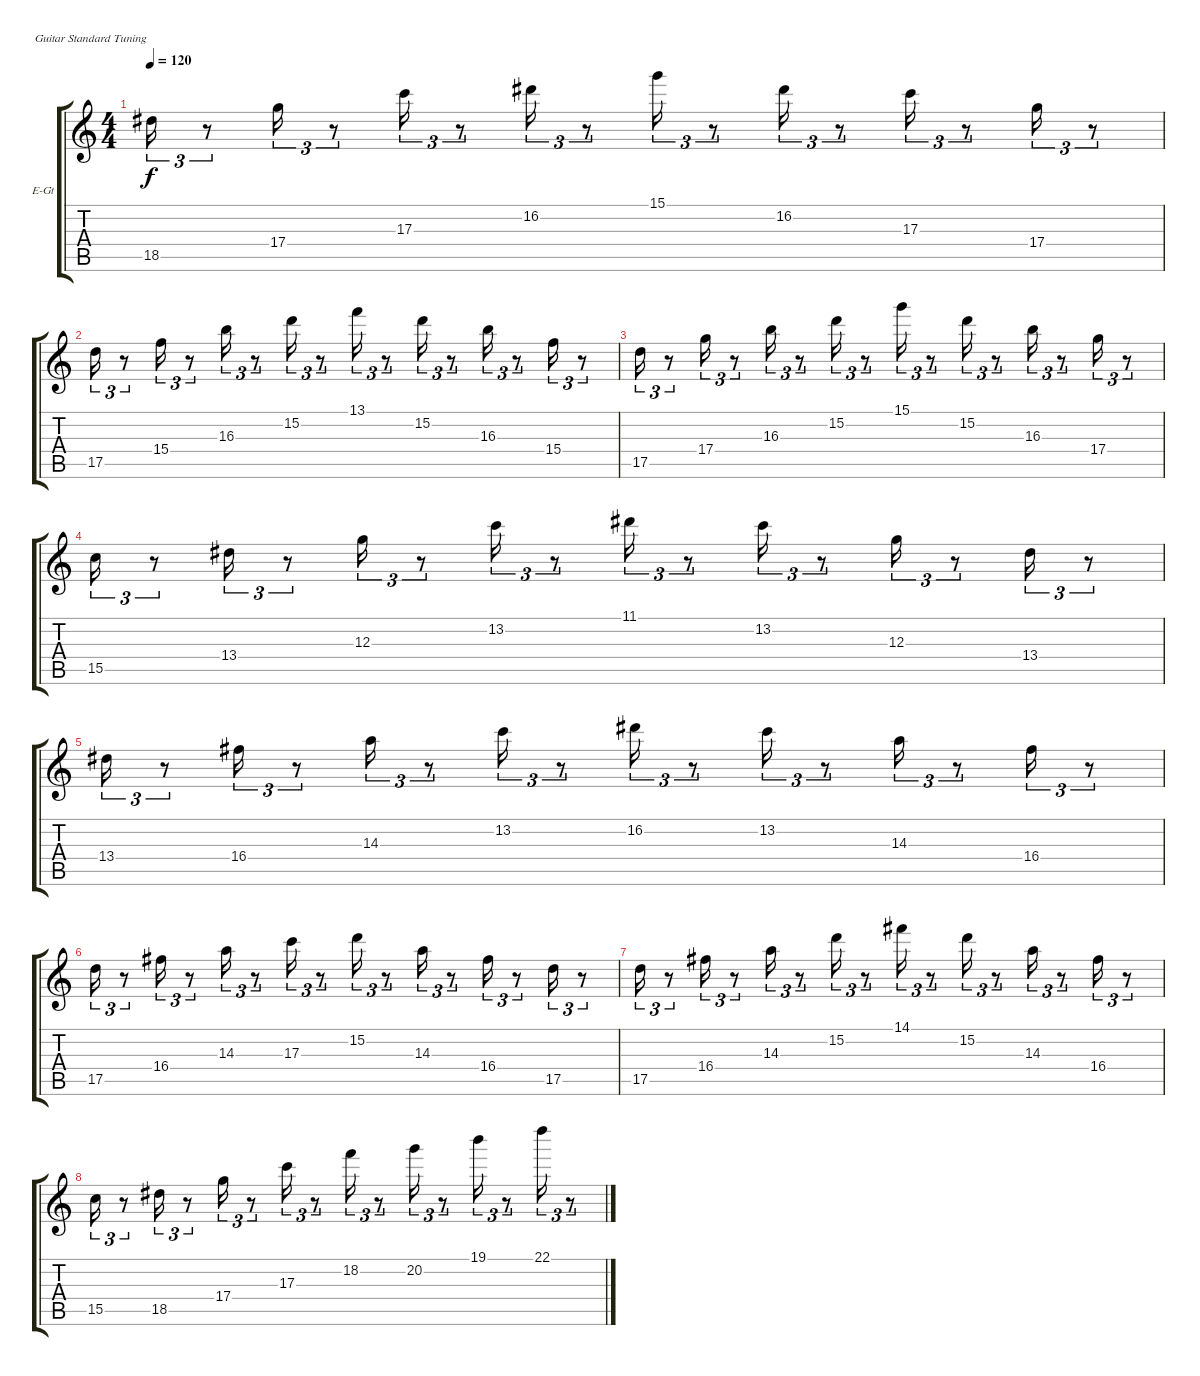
\defaultSystemsLayout 4
\bracketExtendMode groupsimilarinstruments
\firstSystemTrackNameOrientation horizontal
\otherSystemsTrackNameOrientation horizontal
\track ("Electric Guitar" "E-Gt") {instrument distortionguitar}
\staff {score tabs}
\tuning (E4 B3 G3 D3 A2 E2)
\ts (4 4)
\tempo 120
\clef g2
\ks c
18.5.16{tu (3 2) dy f} r.8{tu (3 2)} 17.4.16{tu (3 2)} r.8{tu (3 2)} 17.3.16{tu (3 2)} r.8{tu (3 2)} 16.2.16{tu (3 2)} r.8{tu (3 2)} 15.1.16{tu (3 2)} r.8{tu (3 2)} 16.2.16{tu (3 2)} r.8{tu (3 2)} 17.3.16{tu (3 2)} r.8{tu (3 2)} 17.4.16{tu (3 2)} r.8{tu (3 2)} |
17.5.16{tu (3 2)} r.8{tu (3 2)} 15.4.16{tu (3 2)} r.8{tu (3 2)} 16.3.16{tu (3 2)} r.8{tu (3 2)} 15.2.16{tu (3 2)} r.8{tu (3 2)} 13.1.16{tu (3 2)} r.8{tu (3 2)} 15.2.16{tu (3 2)} r.8{tu (3 2)} 16.3.16{tu (3 2)} r.8{tu (3 2)} 15.4.16{tu (3 2)} r.8{tu (3 2)} |
17.5.16{tu (3 2)} r.8{tu (3 2)} 17.4.16{tu (3 2)} r.8{tu (3 2)} 16.3.16{tu (3 2)} r.8{tu (3 2)} 15.2.16{tu (3 2)} r.8{tu (3 2)} 15.1.16{tu (3 2)} r.8{tu (3 2)} 15.2.16{tu (3 2)} r.8{tu (3 2)} 16.3.16{tu (3 2)} r.8{tu (3 2)} 17.4.16{tu (3 2)} r.8{tu (3 2)} |
15.5.16{tu (3 2)} r.8{tu (3 2)} 13.4.16{tu (3 2)} r.8{tu (3 2)} 12.3.16{tu (3 2)} r.8{tu (3 2)} 13.2.16{tu (3 2)} r.8{tu (3 2)} 11.1.16{tu (3 2)} r.8{tu (3 2)} 13.2.16{tu (3 2)} r.8{tu (3 2)} 12.3.16{tu (3 2)} r.8{tu (3 2)} 13.4.16{tu (3 2)} r.8{tu (3 2)} |
13.4.16{tu (3 2)} r.8{tu (3 2)} 16.4.16{tu (3 2)} r.8{tu (3 2)} 14.3.16{tu (3 2)} r.8{tu (3 2)} 13.2.16{tu (3 2)} r.8{tu (3 2)} 16.2.16{tu (3 2)} r.8{tu (3 2)} 13.2.16{tu (3 2)} r.8{tu (3 2)} 14.3.16{tu (3 2)} r.8{tu (3 2)} 16.4.16{tu (3 2)} r.8{tu (3 2)} |
17.5.16{tu (3 2)} r.8{tu (3 2)} 16.4.16{tu (3 2)} r.8{tu (3 2)} 14.3.16{tu (3 2)} r.8{tu (3 2)} 17.3.16{tu (3 2)} r.8{tu (3 2)} 15.2.16{tu (3 2)} r.8{tu (3 2)} 14.3.16{tu (3 2)} r.8{tu (3 2)} 16.4.16{tu (3 2)} r.8{tu (3 2)} 17.5.16{tu (3 2)} r.8{tu (3 2)} |
17.5.16{tu (3 2)} r.8{tu (3 2)} 16.4.16{tu (3 2)} r.8{tu (3 2)} 14.3.16{tu (3 2)} r.8{tu (3 2)} 15.2.16{tu (3 2)} r.8{tu (3 2)} 14.1.16{tu (3 2)} r.8{tu (3 2)} 15.2.16{tu (3 2)} r.8{tu (3 2)} 14.3.16{tu (3 2)} r.8{tu (3 2)} 16.4.16{tu (3 2)} r.8{tu (3 2)} |
15.5.16{tu (3 2)} r.8{tu (3 2)} 18.5.16{tu (3 2)} r.8{tu (3 2)} 17.4.16{tu (3 2)} r.8{tu (3 2)} 17.3.16{tu (3 2)} r.8{tu (3 2)} 18.2.16{tu (3 2)} r.8{tu (3 2)} 20.2.16{tu (3 2)} r.8{tu (3 2)} 19.1.16{tu (3 2)} r.8{tu (3 2)} 22.1.16{tu (3 2)} r.8{tu (3 2)}
